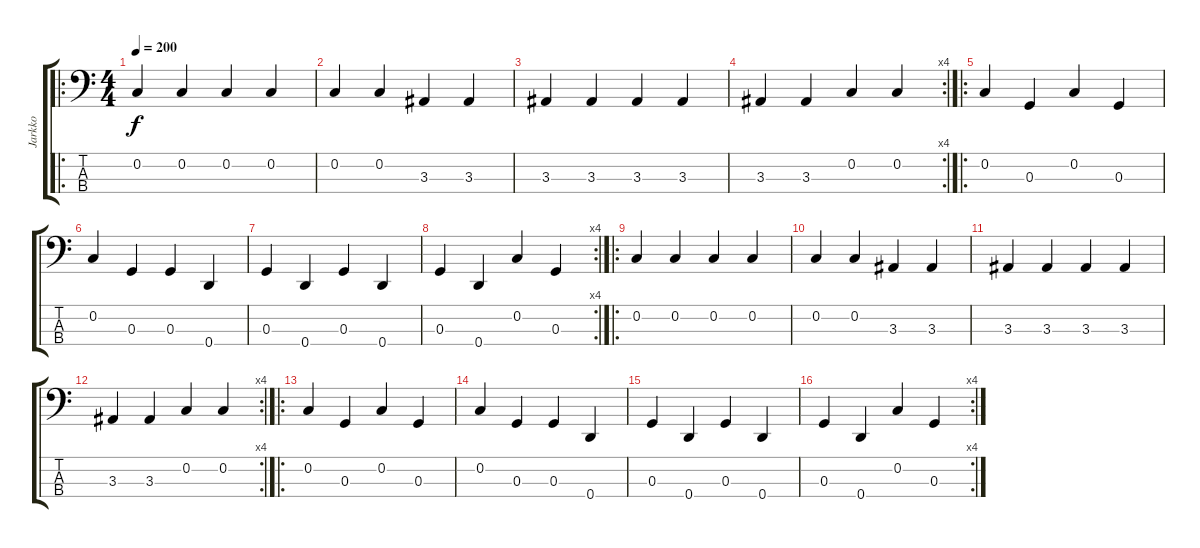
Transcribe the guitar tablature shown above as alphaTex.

\track ("Jarkko" "Jarkko") {instrument electricbassfinger}
\staff {score tabs}
\tuning (F2 C2 G1 D1) {hide}
\ro
\ts (4 4)
\tempo 200
\clef f4
\ks c
0.2.4{dy f} 0.2.4 0.2.4 0.2.4 |
0.2.4 0.2.4 3.3.4 3.3.4 |
3.3.4 3.3.4 3.3.4 3.3.4 |
\rc 4
3.3.4 3.3.4 0.2.4 0.2.4 |
\ro
0.2.4 0.3.4 0.2.4 0.3.4 |
0.2.4 0.3.4 0.3.4 0.4.4 |
0.3.4 0.4.4 0.3.4 0.4.4 |
\rc 4
0.3.4 0.4.4 0.2.4 0.3.4 |
\ro
0.2.4 0.2.4 0.2.4 0.2.4 |
0.2.4 0.2.4 3.3.4 3.3.4 |
3.3.4 3.3.4 3.3.4 3.3.4 |
\rc 4
3.3.4 3.3.4 0.2.4 0.2.4 |
\ro
0.2.4 0.3.4 0.2.4 0.3.4 |
0.2.4 0.3.4 0.3.4 0.4.4 |
0.3.4 0.4.4 0.3.4 0.4.4 |
\rc 4
0.3.4 0.4.4 0.2.4 0.3.4
